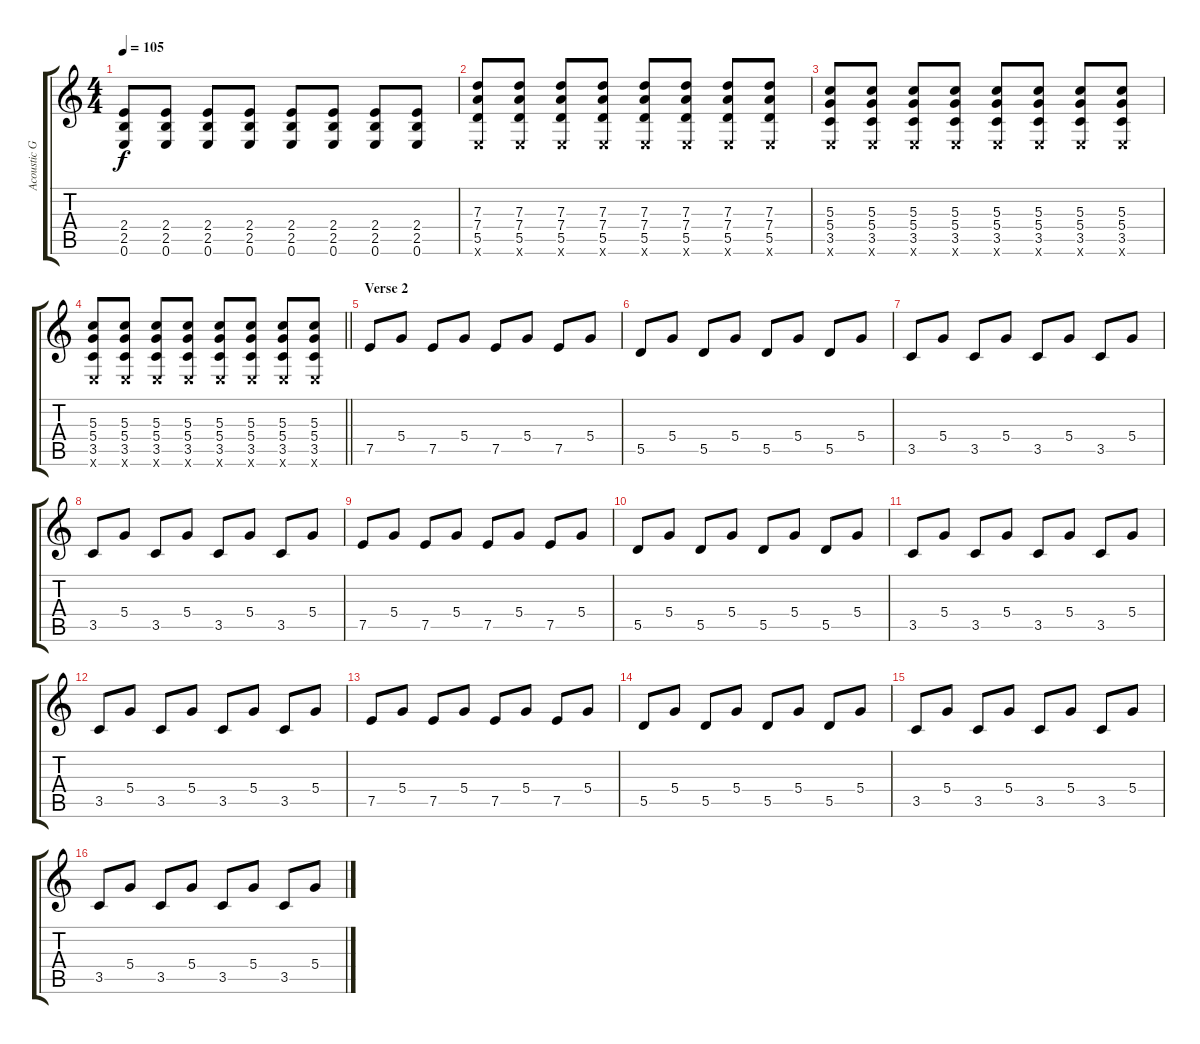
\track ("Acoustic Guitar 2" "Acoustic G") {instrument acousticguitarsteel}
\staff {score tabs}
\tuning (E4 B3 G3 D3 A2 E2) {hide}
\ts (4 4)
\tempo 105
\clef g2
\ks c
(2.4 2.5 0.6).8{dy f} (2.4 2.5 0.6).8 (2.4 2.5 0.6).8 (2.4 2.5 0.6).8 (2.4 2.5 0.6).8 (2.4 2.5 0.6).8 (2.4 2.5 0.6).8 (2.4 2.5 0.6).8 |
(7.3 7.4 5.5 0.6{x}).8 (7.3 7.4 5.5 0.6{x}).8 (7.3 7.4 5.5 0.6{x}).8 (7.3 7.4 5.5 0.6{x}).8 (7.3 7.4 5.5 0.6{x}).8 (7.3 7.4 5.5 0.6{x}).8 (7.3 7.4 5.5 0.6{x}).8 (7.3 7.4 5.5 0.6{x}).8 |
(5.3 5.4 3.5 0.6{x}).8 (5.3 5.4 3.5 0.6{x}).8 (5.3 5.4 3.5 0.6{x}).8 (5.3 5.4 3.5 0.6{x}).8 (5.3 5.4 3.5 0.6{x}).8 (5.3 5.4 3.5 0.6{x}).8 (5.3 5.4 3.5 0.6{x}).8 (5.3 5.4 3.5 0.6{x}).8 |
\barLineRight lightlight
(5.3 5.4 3.5 0.6{x}).8 (5.3 5.4 3.5 0.6{x}).8 (5.3 5.4 3.5 0.6{x}).8 (5.3 5.4 3.5 0.6{x}).8 (5.3 5.4 3.5 0.6{x}).8 (5.3 5.4 3.5 0.6{x}).8 (5.3 5.4 3.5 0.6{x}).8 (5.3 5.4 3.5 0.6{x}).8 |
\section ("" "Verse 2")
7.5.8 5.4.8 7.5.8 5.4.8 7.5.8 5.4.8 7.5.8 5.4.8 |
5.5.8 5.4.8 5.5.8 5.4.8 5.5.8 5.4.8 5.5.8 5.4.8 |
3.5.8 5.4.8 3.5.8 5.4.8 3.5.8 5.4.8 3.5.8 5.4.8 |
3.5.8 5.4.8 3.5.8 5.4.8 3.5.8 5.4.8 3.5.8 5.4.8 |
7.5.8 5.4.8 7.5.8 5.4.8 7.5.8 5.4.8 7.5.8 5.4.8 |
5.5.8 5.4.8 5.5.8 5.4.8 5.5.8 5.4.8 5.5.8 5.4.8 |
3.5.8 5.4.8 3.5.8 5.4.8 3.5.8 5.4.8 3.5.8 5.4.8 |
3.5.8 5.4.8 3.5.8 5.4.8 3.5.8 5.4.8 3.5.8 5.4.8 |
7.5.8 5.4.8 7.5.8 5.4.8 7.5.8 5.4.8 7.5.8 5.4.8 |
5.5.8 5.4.8 5.5.8 5.4.8 5.5.8 5.4.8 5.5.8 5.4.8 |
3.5.8 5.4.8 3.5.8 5.4.8 3.5.8 5.4.8 3.5.8 5.4.8 |
3.5.8 5.4.8 3.5.8 5.4.8 3.5.8 5.4.8 3.5.8 5.4.8
